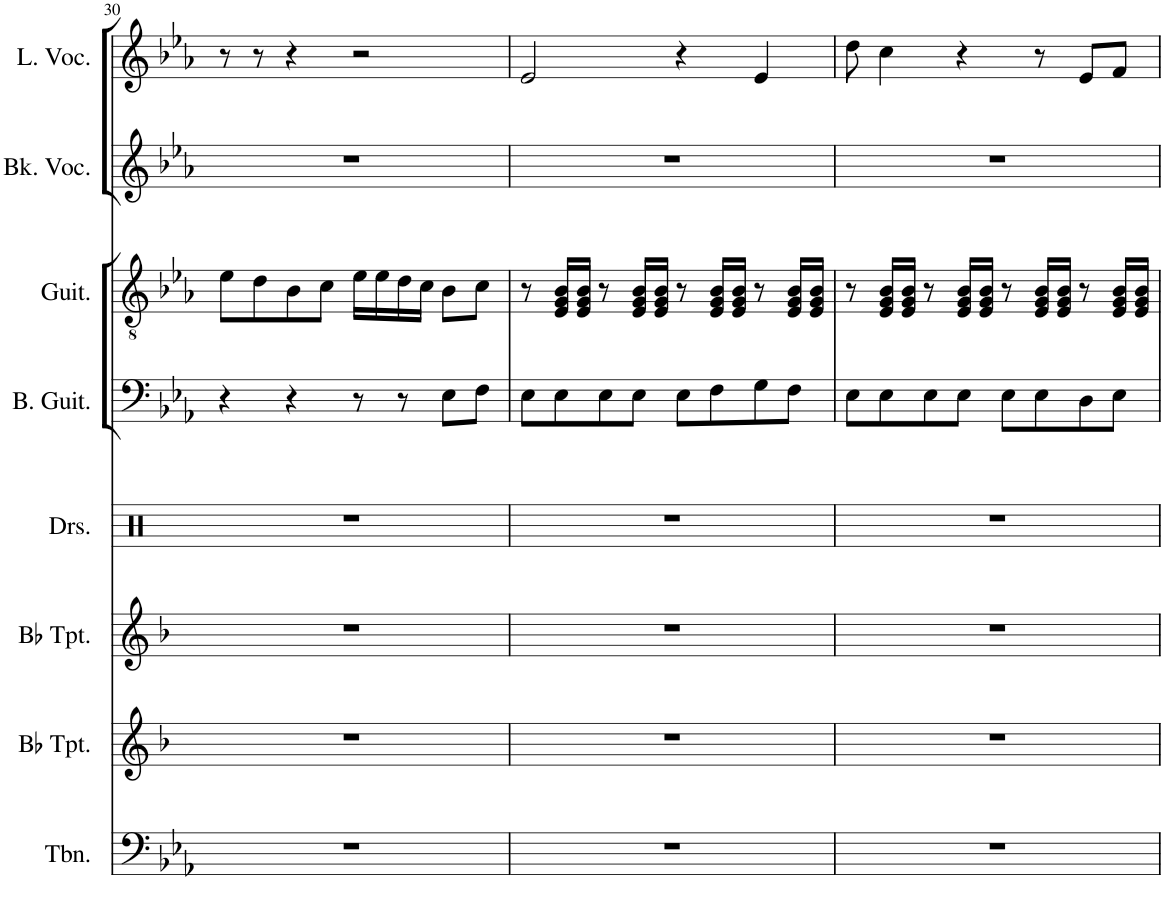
**kern	**kern	**kern	**kern	**kern	**kern	**kern	**kern
*part8	*part7	*part6	*part5	*part4	*part3	*part2	*part1
*staff8	*staff7	*staff6	*staff5	*staff4	*staff3	*staff2	*staff1
*I"Trombone	*I"Bb Trumpet	*I"Bb Trumpet	*I"Drumset	*I"Bass Guitar	*I"Acoustic Guitar	*I"Backing Vocals	*I"Lead Vocals
*I'Tbn.	*I'Bb Tpt.	*I'Bb Tpt.	*I'Drs.	*I'B. Guit.	*I'Guit.	*I'Bk. Voc.	*I'L. Voc.
!!LO:PB:g=z
*clefF4	*clefG2	*clefG2	*clefX	*clefF4	*clefGv2	*clefG2	*clefG2
*	*Trd1c2	*Trd1c2	*	*Trd7c12	*	*	*
*k[b-e-a-]	*k[b-]	*k[b-]	*k[]	*k[b-e-a-]	*k[b-e-a-]	*k[b-e-a-]	*k[b-e-a-]
*M4/4	*M4/4	*M4/4	*M4/4	*M4/4	*M4/4	*M4/4	*M4/4
=30	=30	=30	=30	=30	=30	=30	=30
1r	1r	1r	1r	4r	8e-\L	1r	8r
.	.	.	.	.	8d\	.	8r
.	.	.	.	4r	8B-\	.	4r
.	.	.	.	.	8c\J	.	.
.	.	.	.	8r	16e-\LL	.	2r
.	.	.	.	.	16e-\	.	.
.	.	.	.	8r	16d\	.	.
.	.	.	.	.	16c\JJ	.	.
.	.	.	.	8E-\L	8B-\L	.	.
.	.	.	.	8F\J	8c\J	.	.
=31	=31	=31	=31	=31	=31	=31	=31
1r	1r	1r	1r	8E-\L	8r	1r	2e-/
.	.	.	.	8E-\	16E-/ 16G/ 16B-/LL	.	.
.	.	.	.	.	16E-/ 16G/ 16B-/JJ	.	.
.	.	.	.	8E-\	8r	.	.
.	.	.	.	8E-\J	16E-/ 16G/ 16B-/LL	.	.
.	.	.	.	.	16E-/ 16G/ 16B-/JJ	.	.
.	.	.	.	8E-\L	8r	.	4r
.	.	.	.	8F\	16E-/ 16G/ 16B-/LL	.	.
.	.	.	.	.	16E-/ 16G/ 16B-/JJ	.	.
.	.	.	.	8G\	8r	.	4e-/
.	.	.	.	8F\J	16E-/ 16G/ 16B-/LL	.	.
.	.	.	.	.	16E-/ 16G/ 16B-/JJ	.	.
=32	=32	=32	=32	=32	=32	=32	=32
1r	1r	1r	1r	8E-\L	8r	1r	8dd\
.	.	.	.	8E-\	16E-/ 16G/ 16B-/LL	.	4cc\
.	.	.	.	.	16E-/ 16G/ 16B-/JJ	.	.
.	.	.	.	8E-\	8r	.	.
.	.	.	.	8E-\J	16E-/ 16G/ 16B-/LL	.	4r
.	.	.	.	.	16E-/ 16G/ 16B-/JJ	.	.
.	.	.	.	8E-\L	8r	.	.
.	.	.	.	8E-\	16E-/ 16G/ 16B-/LL	.	8r
.	.	.	.	.	16E-/ 16G/ 16B-/JJ	.	.
.	.	.	.	8C\	8r	.	8e-/L
.	.	.	.	8E-\J	16E-/ 16G/ 16B-/LL	.	8f/J
.	.	.	.	.	16E-/ 16G/ 16B-/JJ	.	.
=	=	=	=	=	=	=	=
*-	*-	*-	*-	*-	*-	*-	*-
